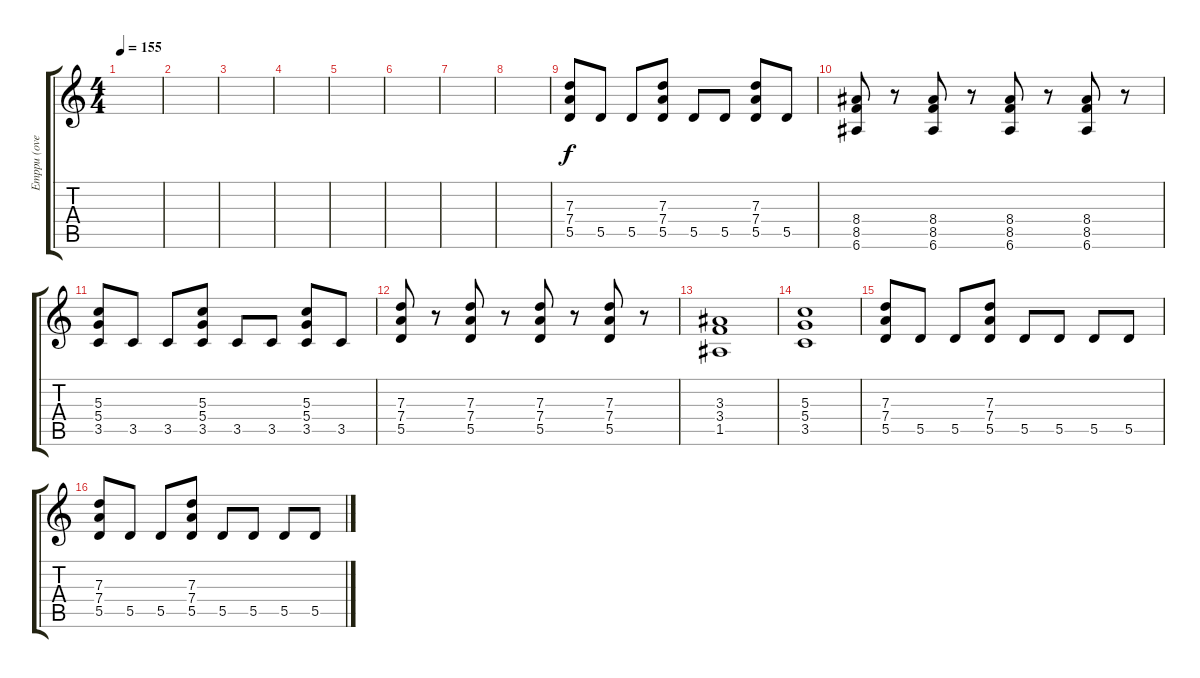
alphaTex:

\track ("Emppu (overdubs)" "Emppu (ove") {instrument distortionguitar}
\staff {score tabs}
\tuning (E4 B3 G3 D3 A2 E2) {hide}
\ts (4 4)
\tempo 155
\clef g2
\ks c
|
|
|
|
|
|
|
|
(7.3 7.4 5.5).8 5.5.8 5.5.8 (7.3 7.4 5.5).8 5.5.8 5.5.8 (7.3 7.4 5.5).8 5.5.8 |
(8.4 8.5 6.6).8 r.8 (8.4 8.5 6.6).8 r.8 (8.4 8.5 6.6).8 r.8 (8.4 8.5 6.6).8 r.8 |
(5.3 5.4 3.5).8 3.5.8 3.5.8 (5.3 5.4 3.5).8 3.5.8 3.5.8 (5.3 5.4 3.5).8 3.5.8 |
(7.3 7.4 5.5).8 r.8 (7.3 7.4 5.5).8 r.8 (7.3 7.4 5.5).8 r.8 (7.3 7.4 5.5).8 r.8 |
(3.3 3.4 1.5).1 |
(5.3 5.4 3.5).1 |
(7.3 7.4 5.5).8 5.5.8 5.5.8 (7.3 7.4 5.5).8 5.5.8 5.5.8 5.5.8 5.5.8 |
(7.3 7.4 5.5).8 5.5.8 5.5.8 (7.3 7.4 5.5).8 5.5.8 5.5.8 5.5.8 5.5.8
